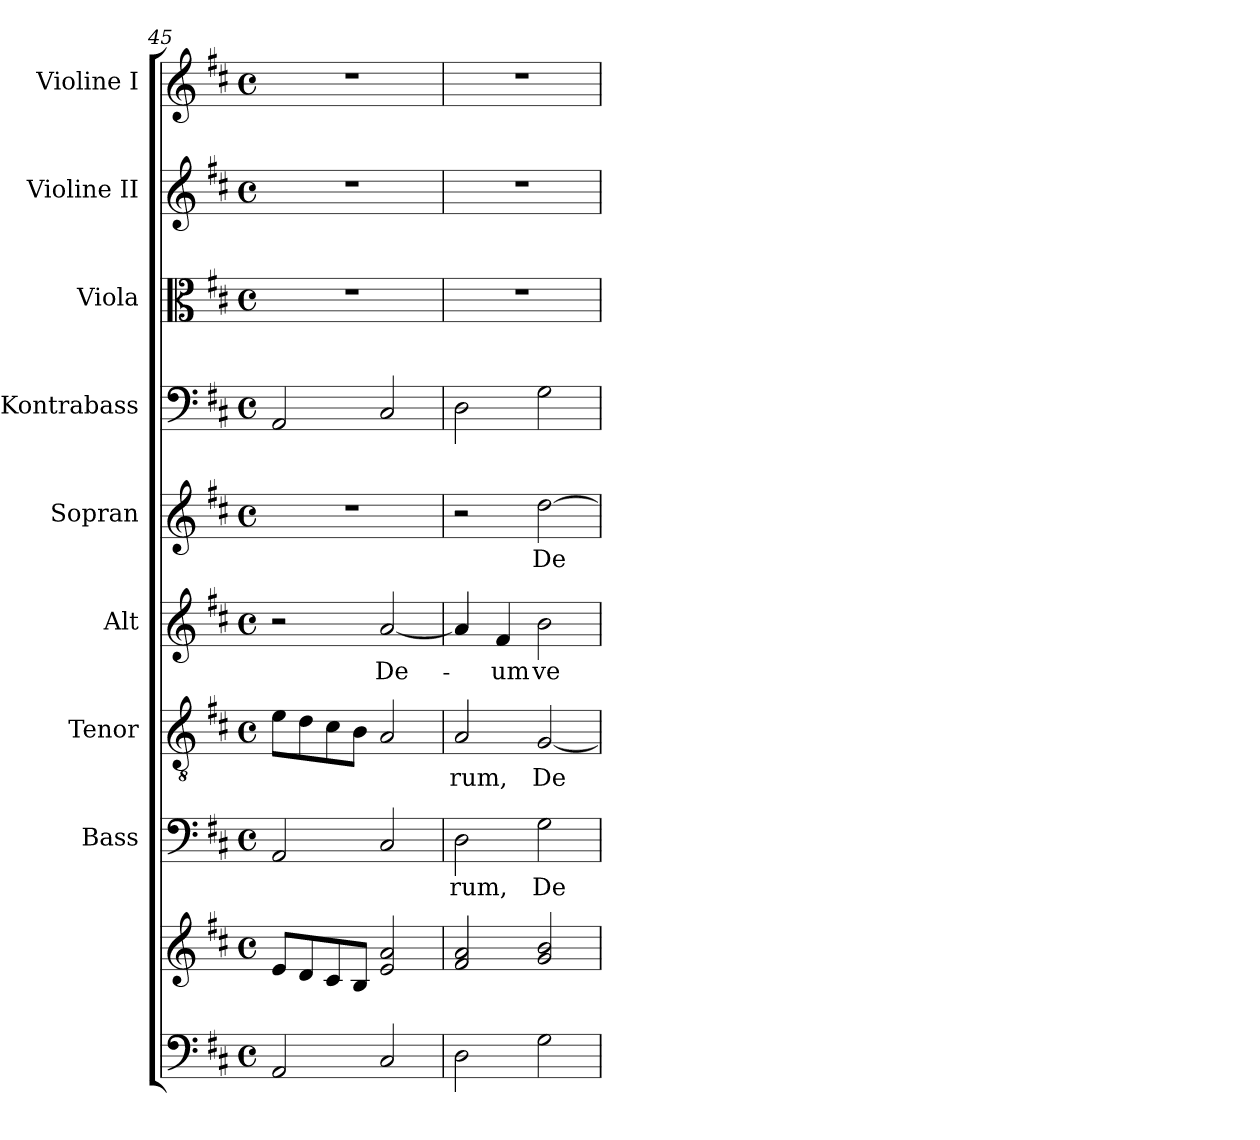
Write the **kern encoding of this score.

**kern	**kern	**kern	**text	**kern	**text	**kern	**text	**kern	**text	**kern	**kern	**kern	**kern
*part9	*part9	*part8	*part8	*part7	*part7	*part6	*part6	*part5	*part5	*part4	*part3	*part2	*part1
*staff10	*staff9	*staff8	*staff8	*staff7	*staff7	*staff6	*staff6	*staff5	*staff5	*staff4	*staff3	*staff2	*staff1
*	*	*I"Bass	*	*I"Tenor	*	*I"Alt	*	*I"Sopran	*	*I"Kontrabass	*I"Viola	*I"Violine II	*I"Violine I
*	*	*I'B.	*	*I'T.	*	*I'A.	*	*I'S.	*	*I'Kb.	*I'Vla.	*I'Vl. II	*I'Vl. I
*clefF4	*clefG2	*clefF4	*	*clefGv2	*	*clefG2	*	*clefG2	*	*clefF4	*clefC3	*clefG2	*clefG2
*	*	*	*	*	*	*	*	*	*	*ITrd7c12	*	*	*
*k[f#c#]	*k[f#c#]	*k[f#c#]	*	*k[f#c#]	*	*k[f#c#]	*	*k[f#c#]	*	*k[f#c#]	*k[f#c#]	*k[f#c#]	*k[f#c#]
*D:	*D:	*D:	*	*D:	*	*D:	*	*D:	*	*D:	*D:	*D:	*D:
*M4/4	*M4/4	*M4/4	*	*M4/4	*	*M4/4	*	*M4/4	*	*M4/4	*M4/4	*M4/4	*M4/4
*met(c)	*met(c)	*met(c)	*	*met(c)	*	*met(c)	*	*met(c)	*	*met(c)	*met(c)	*met(c)	*met(c)
=45	=45	=45	=45	=45	=45	=45	=45	=45	=45	=45	=45	=45	=45
2AA/	8e/L	2AA/	.	8e\L	.	2r	.	1r	.	2AAA/	1r	1r	1r
.	8d/	.	.	8d\	.	.	.	.	.	.	.	.	.
.	8c#/	.	.	8c#\	.	.	.	.	.	.	.	.	.
.	8B/J	.	.	8B\J	.	.	.	.	.	.	.	.	.
!	!	!	!	!	!	!	!LO:LY:b	!	!	!	!	!	!
2C#/	2e/ 2a/	2C#/	.	2A/	.	[2a/	De-	.	.	2CC#/	.	.	.
=46	=46	=46	=46	=46	=46	=46	=46	=46	=46	=46	=46	=46	=46
!	!	!	!LO:LY:b	!	!LO:LY:b	!	!	!	!	!	!	!	!
2D\	2f#/ 2a/	2D\	-rum,	2A/	-rum,	4a/]	.	2r	.	2DD\	1r	1r	1r
!	!	!	!	!	!	!	!LO:LY:b	!	!	!	!	!	!
.	.	.	.	.	.	4f#/	-um	.	.	.	.	.	.
!	!	!	!LO:LY:b	!	!LO:LY:b	!	!LO:LY:b	!	!LO:LY:b	!	!	!	!
2G\	2g/ 2b/	2G\	De-	[2G/	De-	2b\	ve-	[2dd\	De-	2GG\	.	.	.
=	=	=	=	=	=	=	=	=	=	=	=	=	=
*-	*-	*-	*-	*-	*-	*-	*-	*-	*-	*-	*-	*-	*-
